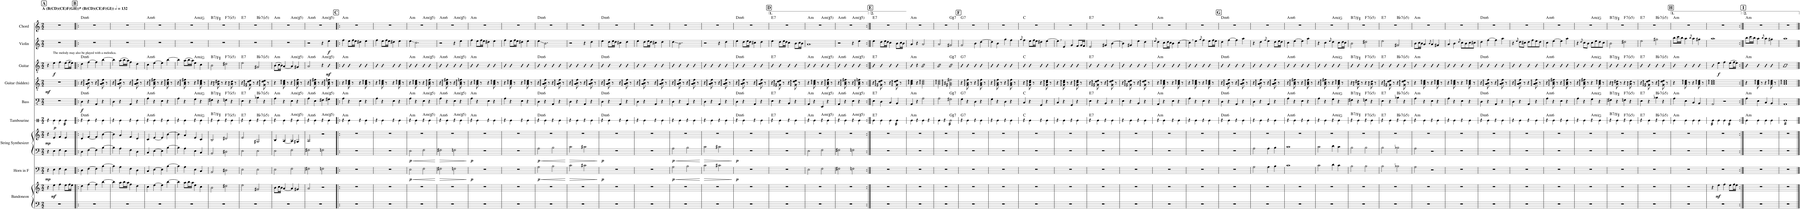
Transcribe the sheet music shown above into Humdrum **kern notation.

**kern	**kern	**dynam	**kern	**dynam	**kern	**kern	**dynam	**kern	**dynam	**harte	**kern	**dynam	**harte	**kern	**dynam	**kern	**dynam	**harte	**kern	**dynam	**kern	**harte
*part9	*part9	*part9	*part8	*part8	*part7	*part7	*part7	*part6	*part6	*part6	*part5	*part5	*part5	*part4	*part4	*part3	*part3	*part3	*part2	*part2	*part1	*part1
*staff11	*staff10	*staff10/11	*staff9	*staff9	*staff8	*staff7	*staff7/8	*staff6	*staff6	*	*staff5	*staff5	*	*staff4	*staff4	*staff3	*staff3	*	*staff2	*staff2	*staff1	*
*I"Bandoneon	*	*	*I"Horn in F	*	*I"String Synthesizer	*	*	*I"Tambourine	*	*	*I"Bass	*	*	*I"Guitar (hidden)	*	*I"Guitar	*	*	*I"Violin	*	*I"Chord	*
*I'Ban.	*	*	*	*	*I'Synth.	*	*	*I'Tamb.	*	*	*I'Bass	*	*	*I'Guit. (hid.)	*	*I'Guit.	*	*	*I'Vln.	*	*I'Ch.	*
*	*	*	*	*	*	*	*	*stria1	*	*	*	*	*	*	*	*	*	*	*	*	*	*
*clefF4	*clefG2	*	*clefF4	*	*clefF4	*clefG2	*	*clefX	*	*	*clefFv4	*	*	*clefGv2	*	*clefGv2	*	*	*clefG2	*	*clefG2	*
*	*	*	*ITrd4c7	*	*	*	*	*	*	*	*	*	*	*	*	*	*	*	*	*	*	*
*k[]	*k[]	*	*k[]	*	*k[]	*k[]	*	*k[]	*	*	*k[]	*	*	*k[]	*	*k[]	*	*	*k[]	*	*k[]	*
*M2/2	*M2/2	*	*M2/2	*	*M2/2	*M2/2	*	*M2/2	*	*	*M2/2	*	*	*M2/2	*	*M2/2	*	*	*M2/2	*	*M2/2	*
*MM264	*MM264	*	*MM264	*	*MM264	*MM264	*	*MM264	*	*	*MM264	*	*	*MM264	*	*MM264	*	*	*MM264	*	*MM264	*
!!LO:REH:place=s1:a:B:cj:fs=14:t=A
=1	=1	=1	=1	=1	=1	=1	=1	=1	=1	=1	=1	=1	=1	=1	=1	=1	=1	=1	=1	=1	=1	=1
!	!	!	!	!	!	!	!	!	!	!	!	!	!	!	!	!	!	!	!	!	!LO:TX:a:B:t=A (B(CD)(CE)F(GH))* (B(CD)(CE)F(GI))	!
!	!	!	!	!LO:DY:b	!	!	!LO:DY:b	!	!	!	!	!	!	!	!LO:DY:b	!	!	!	!	!	!	!
1r	4r	.	4r	mp	4r	4r	mp	4r	.	.	1r	.	.	1r	mf	4r	.	.	1r	.	1r	.
!	!	!	!	!	!	!	!	!	!	!	!	!	!	!	!	!LO:TX:a:t=The melody may also be played with a melodica.	!	!	!	!	!	!
!	!	!LO:DY:b	!	!	!	!	!	!	!LO:DY:b	!	!	!	!	!	!	!	!LO:DY:b	!	!	!	!	!
.	4ee\	mf	4E\	.	4E\	4e/	.	4Re\	p	.	.	.	.	.	.	4e\	f	.	.	.	.	.
.	4ff\	.	4F\	.	4F\	4f/	.	4Re\	.	.	.	.	.	.	.	4f\	.	.	.	.	.	.
*	*	*	*	*	*	*	*	*tremolo	*	*	*	*	*	*	*	*	*	*	*	*	*	*
.	8ee\L	.	4E\	.	4E\	4e/	.	16Re\LL	.	.	.	.	.	.	.	(8e\L	.	.	.	.	.	.
.	.	.	.	.	.	.	.	16Re\	.	.	.	.	.	.	.	.	.	.	.	.	.	.
.	16ff\L	.	.	.	.	.	.	16Re\	.	.	.	.	.	.	.	16f\L	.	.	.	.	.	.
.	16ee\JJ	.	.	.	.	.	.	16Re\JJ	.	.	.	.	.	.	.	16e\JJ)	.	.	.	.	.	.
*	*	*	*	*	*	*	*	*Xtremolo	*	*	*	*	*	*	*	*	*	*	*	*	*	*
!!LO:REH:place=s1:a:B:cj:fs=14:t=B
=2!|:	=2!|:	=2!|:	=2!|:	=2!|:	=2!|:	=2!|:	=2!|:	=2!|:	=2!|:	=2!|:	=2!|:	=2!|:	=2!|:	=2!|:	=2!|:	=2!|:	=2!|:	=2!|:	=2!|:	=2!|:	=2!|:	=2!|:
!	!	!	!	!	!	!	!	!	!	!LO:H:kt=m6	!	!LO:DY:b	!LO:H:kt=m6	!	!	!	!	!LO:H:kt=m6	!	!	!	!LO:H:kt=m6
1r	4dd\	.	4D\	.	4D\	4d/	.	4r	.	D:min6	4DD\	f	D:min6	4r	.	4d\	.	D:min6	1r	.	1r	D:min6
.	[4ff\	.	[4F\	.	[4F\	[4f/	.	4Re\	.	.	4r	.	.	8A\:: 8B\:: 8f\::	.	[4f\	.	.	.	.	.	.
.	.	.	.	.	.	.	.	.	.	.	.	.	.	8r	.	.	.	.	.	.	.	.
.	4ff\]	.	4F\]	.	4F\]	4f/]	.	4r	.	.	4AAA/	.	.	4r	.	4f\]	.	.	.	.	.	.
.	[4bb\	.	[4B\	.	[4B\	[4b\	.	4Re\	.	.	4r	.	.	8A\:: 8B\:: 8f\::	.	[4b\	.	.	.	.	.	.
.	.	.	.	.	.	.	.	.	.	.	.	.	.	8r	.	.	.	.	.	.	.	.
=3	=3	=3	=3	=3	=3	=3	=3	=3	=3	=3	=3	=3	=3	=3	=3	=3	=3	=3	=3	=3	=3	=3
1r	4bb\]	.	4B\]	.	4B\]	4b\]	.	4r	.	.	4DD\	.	.	4r	.	4b\]	.	.	1r	.	1r	.
.	8aa\L	.	4A\	.	4A\	4a/	.	4Re\	.	.	4r	.	.	8A\:: 8B\:: 8f\::	.	(8a\L	.	.	.	.	.	.
.	16bb\L	.	.	.	.	.	.	.	.	.	.	.	.	8r	.	16b\L	.	.	.	.	.	.
.	16aa\JJ	.	.	.	.	.	.	.	.	.	.	.	.	.	.	16a\JJ)	.	.	.	.	.	.
.	4ff\	.	4F\	.	4F\	4f/	.	4r	.	.	4AAA/	.	.	4r	.	4f\	.	.	.	.	.	.
.	4dd\	.	4D\	.	4D\	4d/	.	4Re\	.	.	4r	.	.	8A\:: 8B\:: 8f\::	.	4d\	.	.	.	.	.	.
.	.	.	.	.	.	.	.	.	.	.	.	.	.	8r	.	.	.	.	.	.	.	.
=4	=4	=4	=4	=4	=4	=4	=4	=4	=4	=4	=4	=4	=4	=4	=4	=4	=4	=4	=4	=4	=4	=4
!	!	!	!	!	!	!	!	!	!	!LO:H:kt=m6	!	!	!LO:H:kt=m6	!	!	!	!	!LO:H:kt=m6	!	!	!	!LO:H:kt=m6
1r	4cc\	.	4C/	.	4C/	4c/	.	4r	.	A:min6	4AA\	.	A:min6	4r	.	4c\	.	A:min6	1r	.	1r	A:min6
.	[4ee\	.	[4E\	.	[4E\	[4e/	.	4Re\	.	.	4r	.	.	8A\:: 8c\:: 8f#X\::	.	[4e\	.	.	.	.	.	.
.	.	.	.	.	.	.	.	.	.	.	.	.	.	8r	.	.	.	.	.	.	.	.
.	4ee\]	.	4E\]	.	4E\]	4e/]	.	4r	.	.	4EE\	.	.	4r	.	4e\]	.	.	.	.	.	.
.	[4bb\	.	[4B\	.	[4B\	[4b\	.	4Re\	.	.	4r	.	.	8A\:: 8c\:: 8f#\::	.	[4b\	.	.	.	.	.	.
.	.	.	.	.	.	.	.	.	.	.	.	.	.	8r	.	.	.	.	.	.	.	.
=5	=5	=5	=5	=5	=5	=5	=5	=5	=5	=5	=5	=5	=5	=5	=5	=5	=5	=5	=5	=5	=5	=5
*	*	*	*	*	*	*	*	*	*	*	*	*	*	*	*	*	*	*	*	*	*^	*
1r	4bb\]	.	4B\]	.	4B\]	4b\]	.	4r	.	.	4AA\	.	.	4r	.	4b\]	.	.	1r	.	1r	2ryy	.
.	8aa\L	.	4A\	.	4A\	4a/	.	4Re\	.	.	4r	.	.	8A\:: 8c\:: 8f#X\::	.	(8a\L	.	.	.	.	.	.	.
.	16bb\L	.	.	.	.	.	.	.	.	.	.	.	.	8r	.	16b\L	.	.	.	.	.	.	.
.	16aa\JJ	.	.	.	.	.	.	.	.	.	.	.	.	.	.	16a\JJ)	.	.	.	.	.	.	.
!	!	!	!	!	!	!	!	!	!	!LO:H:kt=m	!	!	!LO:H:kt=m	!	!	!	!	!LO:H:kt=m	!	!	!	!	!LO:H:kt=m
.	4ee\	.	4E\	.	4E\	4e/	.	4r	.	A:min/b7	4GG\	.	A:min/b7	4r	.	4e\	.	A:min/b7	.	.	.	2ryy	A:min/b7
.	4cc\	.	4C/	.	4C/	4c/	.	4Re\	.	.	4r	.	.	8A\:: 8c\:: 8e\::	.	4c\	.	.	.	.	.	.	.
.	.	.	.	.	.	.	.	.	.	.	.	.	.	8r	.	.	.	.	.	.	.	.	.
=6	=6	=6	=6	=6	=6	=6	=6	=6	=6	=6	=6	=6	=6	=6	=6	=6	=6	=6	=6	=6	=6	=6	=6
!	!	!	!	!	!	!	!	!	!	!LO:H:kt=7	!	!	!LO:H:kt=7	!	!	!	!	!LO:H:kt=7	!	!	!	!	!LO:H:kt=7
1r	2b\	.	2BB/	.	2BB/	2B/	.	4r	.	B:7/5	4FF#X\	.	B:7/5	4r	.	2B\	.	B:7/5	1r	.	1r	2ryy	B:7/5
.	.	.	.	.	.	.	.	4Re\	.	.	4r	.	.	8A\:: 8d#X\::	.	.	.	.	.	.	.	.	.
.	.	.	.	.	.	.	.	.	.	.	.	.	.	8r	.	.	.	.	.	.	.	.	.
!	!	!	!	!	!	!	!	!	!	!LO:H:kt=7	!	!	!LO:H:kt=7	!	!	!	!	!LO:H:kt=7	!	!	!	!	!LO:H:kt=7
.	2dd#X\	.	2D#X\	.	2D#X\	2d#X/	.	4r	.	F:(3,b5,b7)	4FFn\	.	F:(3,b5,b7)	4r	.	2d#X\	.	F:(3,b5,b7)	.	.	.	2ryy	F:(3,b5,b7)
.	.	.	.	.	.	.	.	4Re\	.	.	4r	.	.	8A\:: 8d#\::	.	.	.	.	.	.	.	.	.
.	.	.	.	.	.	.	.	.	.	.	.	.	.	8r	.	.	.	.	.	.	.	.	.
=7	=7	=7	=7	=7	=7	=7	=7	=7	=7	=7	=7	=7	=7	=7	=7	=7	=7	=7	=7	=7	=7	=7	=7
!	!	!	!	!	!	!	!	!	!	!LO:H:kt=7	!	!	!LO:H:kt=7	!	!	!	!	!LO:H:kt=7	!	!	!	!	!LO:H:kt=7
1r	2ee\	.	2E\	.	2E\	2e/	.	4r	.	E:7	4EE\	.	E:7	4r	.	2e\	.	E:7	1r	.	1r	2ryy	E:7
.	.	.	.	.	.	.	.	4Re\	.	.	4r	.	.	8G#X\:: 8d\:: 8e\::	.	.	.	.	.	.	.	.	.
.	.	.	.	.	.	.	.	.	.	.	.	.	.	8r	.	.	.	.	.	.	.	.	.
!	!	!	!	!	!	!	!	!	!	!LO:H:kt=7	!	!	!LO:H:kt=7	!	!	!	!	!LO:H:kt=7	!	!	!	!	!LO:H:kt=7
.	2g#X/	.	2E\	.	2E\	2G#X/	.	4r	.	Bb:(3,b5,b7)	4BB-X\	.	Bb:(3,b5,b7)	4r	.	2G#X/	.	Bb:(3,b5,b7)	.	.	.	2ryy	Bb:(3,b5,b7)
.	.	.	.	.	.	.	.	4Re\	.	.	4r	.	.	8G#\:: 8d\:: 8e\::	.	.	.	.	.	.	.	.	.
.	.	.	.	.	.	.	.	.	.	.	.	.	.	8r	.	.	.	.	.	.	.	.	.
=8	=8	=8	=8	=8	=8	=8	=8	=8	=8	=8	=8	=8	=8	=8	=8	=8	=8	=8	=8	=8	=8	=8	=8
!	!	!	!	!	!	!	!	!	!	!LO:H:kt=m	!	!	!LO:H:kt=m	!	!	!	!	!LO:H:kt=m	!	!	!	!	!LO:H:kt=m
1r	8b\L	.	2E\	.	2E\	4B/	.	4r	.	A:min	4AA\	.	A:min	4r	.	(8B\L	.	A:min	1r	.	1r	2ryy	A:min
.	16cc\L	.	.	.	.	.	.	.	.	.	.	.	.	.	.	16c\L	.	.	.	.	.	.	.
.	16b\JJ	.	.	.	.	.	.	.	.	.	.	.	.	.	.	16B\JJ)	.	.	.	.	.	.	.
.	[4a/	.	.	.	.	[4A/	.	4Re\	.	.	4r	.	.	8A\:: 8c\:: 8e\::	.	[4A/	.	.	.	.	.	.	.
.	.	.	.	.	.	.	.	.	.	.	.	.	.	8r	.	.	.	.	.	.	.	.	.
!	!	!	!	!	!	!	!	!	!	!LO:H:kt=m	!	!	!LO:H:kt=m	!	!	!	!	!LO:H:kt=m	!	!	!	!	!LO:H:kt=m
.	4a/]	.	2F\	.	2F\	4A/]	.	4r	.	A:(b3,#5)	4EE\	.	A:(b3,#5)	4r	.	4A/]	.	A:(b3,#5)	.	.	.	2ryy	A:(b3,#5)
.	4g#X/	.	.	.	.	4G#X/	.	4Re\	.	.	4r	.	.	8A\:: 8c\:: 8f\::	.	4G#X/	.	.	.	.	.	.	.
.	.	.	.	.	.	.	.	.	.	.	.	.	.	8r	.	.	.	.	.	.	.	.	.
=9	=9	=9	=9	=9	=9	=9	=9	=9	=9	=9	=9	=9	=9	=9	=9	=9	=9	=9	=9	=9	=9	=9	=9
!	!	!	!	!	!	!	!	!	!	!LO:H:kt=m6	!	!	!LO:H:kt=m6	!	!	!	!	!LO:H:kt=m6	!	!	!	!	!LO:H:kt=m6
1r	2a/	.	2F#X\	.	2F#X\	2A/	.	4r	.	A:min6	4AA\	.	A:min6	4r	.	2A/	.	A:min6	2r	.	1r	2ryy	A:min6
.	.	.	.	.	.	.	.	4Re\	.	.	4EE\	.	.	8A\:: 8c\:: 8f#X\::	.	.	.	.	.	.	.	.	.
.	.	.	.	.	.	.	.	.	.	.	.	.	.	8r	.	.	.	.	.	.	.	.	.
!	!	!	!	!	!	!	!	!	!	!LO:H:kt=m	!	!	!LO:H:kt=m	!	!	!	!	!LO:H:kt=m	!	!	!	!	!LO:H:kt=m
.	2r	.	2Fn\	.	2Fn\	2r	.	4r	.	A:(b3,#5)	4FF#X\	.	A:(b3,#5)	4r	.	4r	.	A:(b3,#5)	4r	.	.	2ryy	A:(b3,#5)
!	!	!	!	!	!	!	!	!	!	!	!	!	!	!	!	!	!LO:DY:b	!	!	!LO:DY:b	!	!	!
.	.	.	.	.	.	.	.	4Re\	.	.	4GG#X\	.	.	8A\:: 8c\:: 8fn\::	.	4B	mf	.	4ee\	f	.	.	.
.	.	.	.	.	.	.	.	.	.	.	.	.	.	8r	.	.	.	.	.	.	.	.	.
!!LO:REH:place=s1:a:B:cj:fs=14:t=C
=10!|:	=10!|:	=10!|:	=10!|:	=10!|:	=10!|:	=10!|:	=10!|:	=10!|:	=10!|:	=10!|:	=10!|:	=10!|:	=10!|:	=10!|:	=10!|:	=10!|:	=10!|:	=10!|:	=10!|:	=10!|:	=10!|:	=10!|:	=10!|:
!	!	!	!	!	!	!	!	!	!	!LO:H:kt=m	!	!	!LO:H:kt=m	!	!	!	!	!LO:H:kt=m	!	!	!	!	!LO:H:kt=m
*	*	*	*	*	*	*	*	*	*	*	*	*	*	*	*	*	*	*	*	*	*v	*v	*
1r	1r	.	1r	.	1r	1r	.	4r	.	A:min	4AA\	.	A:min	4r	.	4B	.	A:min	4ff\	.	1r	A:min
.	.	.	.	.	.	.	.	4Re\	.	.	4r	.	.	8A\:: 8c\:: 8e\::	.	4B	.	.	8ee\L	.	.	.
.	.	.	.	.	.	.	.	.	.	.	.	.	.	8r	.	.	.	.	16ff\L	.	.	.
.	.	.	.	.	.	.	.	.	.	.	.	.	.	.	.	.	.	.	16ee\JJ	.	.	.
.	.	.	.	.	.	.	.	4r	.	.	4EE\	.	.	4r	.	4B	.	.	4dd#X\	.	.	.
.	.	.	.	.	.	.	.	4Re\	.	.	4r	.	.	8A\:: 8c\:: 8e\::	.	4B	.	.	4ee\	.	.	.
.	.	.	.	.	.	.	.	.	.	.	.	.	.	8r	.	.	.	.	.	.	.	.
=11	=11	=11	=11	=11	=11	=11	=11	=11	=11	=11	=11	=11	=11	=11	=11	=11	=11	=11	=11	=11	=11	=11
1r	1r	.	1r	.	1r	1r	.	4r	.	.	4AA\	.	.	4r	.	4B	.	.	4ff\	.	1r	.
.	.	.	.	.	.	.	.	4Re\	.	.	4r	.	.	8A\:: 8c\:: 8e\::	.	4B	.	.	8ee\L	.	.	.
.	.	.	.	.	.	.	.	.	.	.	.	.	.	8r	.	.	.	.	16ff\L	.	.	.
.	.	.	.	.	.	.	.	.	.	.	.	.	.	.	.	.	.	.	16ee\JJ	.	.	.
.	.	.	.	.	.	.	.	4r	.	.	4EE\	.	.	4r	.	4B	.	.	4dd#X\	.	.	.
.	.	.	.	.	.	.	.	4Re\	.	.	4r	.	.	8A\:: 8c\:: 8e\::	.	4B	.	.	4ee\	.	.	.
.	.	.	.	.	.	.	.	.	.	.	.	.	.	8r	.	.	.	.	.	.	.	.
=12	=12	=12	=12	=12	=12	=12	=12	=12	=12	=12	=12	=12	=12	=12	=12	=12	=12	=12	=12	=12	=12	=12
!	!	!	!	!LO:HP:b	!	!	!	!	!	!	!	!	!	!	!	!	!	!	!	!	!	!
!	!	!	!	!LO:DY:n=1:b	!	!	!LO:DY:b=2	!	!	!LO:H:kt=m	!	!	!LO:H:kt=m	!	!	!	!	!LO:H:kt=m	!	!	!	!LO:H:kt=m
*	*	*	*	*	*	*	*	*	*	*	*	*	*	*	*	*	*	*	*	*	*^	*
1r	1r	.	2E\	< p	2E\	1r	p	4r	.	A:min	4AA\	.	A:min	4r	.	4B	.	A:min	4ee\	.	1r	2ryy	A:min
.	.	.	.	.	.	.	.	4Re\	.	.	4r	.	.	8A\:: 8c\:: 8e\::	.	4B	.	.	2.cc\	.	.	.	.
.	.	.	.	.	.	.	.	.	.	.	.	.	.	8r	.	.	.	.	.	.	.	.	.
!	!	!	!	!	!	!	!	!	!	!LO:H:kt=m	!	!	!LO:H:kt=m	!	!	!	!	!LO:H:kt=m	!	!	!	!	!LO:H:kt=m
.	.	.	2F\	.	2F\	.	.	4r	.	A:(b3,#5)	4EE\	.	A:(b3,#5)	4r	.	4B	.	A:(b3,#5)	.	.	.	2ryy	A:(b3,#5)
.	.	.	.	.	.	.	.	4Re\	.	.	4r	.	.	8A\:: 8c\:: 8f\::	.	4B	.	.	.	.	.	.	.
.	.	.	.	.	.	.	.	.	.	.	.	.	.	8r	.	.	.	.	.	.	.	.	.
.	.	.	.	[	.	.	.	.	.	.	.	.	.	.	.	.	.	.	.	.	.	.	.
=13	=13	=13	=13	=13	=13	=13	=13	=13	=13	=13	=13	=13	=13	=13	=13	=13	=13	=13	=13	=13	=13	=13	=13
!	!	!	!	!LO:HP:b	!	!	!	!	!	!LO:H:kt=m6	!	!	!LO:H:kt=m6	!	!	!	!	!LO:H:kt=m6	!	!	!	!	!LO:H:kt=m6
1r	1r	.	2F#X\	>	2F#X\	1r	.	4r	.	A:min6	4AA\	.	A:min6	4r	.	4B	.	A:min6	2r	.	1r	2ryy	A:min6
.	.	.	.	.	.	.	.	4Re\	.	.	4r	.	.	8A\:: 8c\:: 8f#X\::	.	4B	.	.	.	.	.	.	.
.	.	.	.	.	.	.	.	.	.	.	.	.	.	8r	.	.	.	.	.	.	.	.	.
!	!	!	!	!	!	!	!	!	!	!LO:H:kt=m	!	!	!LO:H:kt=m	!	!	!	!	!LO:H:kt=m	!	!	!	!	!LO:H:kt=m
.	.	.	2Fn\	.	2Fn\	.	.	4r	.	A:(b3,#5)	4EE\	.	A:(b3,#5)	4r	.	4B	.	A:(b3,#5)	4r	.	.	2ryy	A:(b3,#5)
.	.	.	.	.	.	.	.	4Re\	.	.	4r	.	.	8A\:: 8c\:: 8fn\::	.	4B	.	.	4ee\	.	.	.	.
.	.	.	.	.	.	.	.	.	.	.	.	.	.	8r	.	.	.	.	.	.	.	.	.
.	.	.	.	]	.	.	.	.	.	.	.	.	.	.	.	.	.	.	.	.	.	.	.
=14	=14	=14	=14	=14	=14	=14	=14	=14	=14	=14	=14	=14	=14	=14	=14	=14	=14	=14	=14	=14	=14	=14	=14
!	!	!	!	!LO:DY:b	!	!	!LO:DY:b=2	!	!	!LO:H:kt=m	!	!	!LO:H:kt=m	!	!	!	!	!LO:H:kt=m	!	!	!	!	!LO:H:kt=m
*	*	*	*	*	*	*	*	*	*	*	*	*	*	*	*	*	*	*	*	*	*v	*v	*
1r	1r	.	1r	p	1r	1r	p	4r	.	A:min	4AA\	.	A:min	4r	.	4B	.	A:min	4ff\	.	1r	A:min
.	.	.	.	.	.	.	.	4Re\	.	.	4r	.	.	8A\:: 8c\:: 8e\::	.	4B	.	.	8ee\L	.	.	.
.	.	.	.	.	.	.	.	.	.	.	.	.	.	8r	.	.	.	.	16ff\L	.	.	.
.	.	.	.	.	.	.	.	.	.	.	.	.	.	.	.	.	.	.	16ee\JJ	.	.	.
.	.	.	.	.	.	.	.	4r	.	.	4EE\	.	.	4r	.	4B	.	.	4dd#X\	.	.	.
.	.	.	.	.	.	.	.	4Re\	.	.	4r	.	.	8A\:: 8c\:: 8e\::	.	4B	.	.	4ee\	.	.	.
.	.	.	.	.	.	.	.	.	.	.	.	.	.	8r	.	.	.	.	.	.	.	.
=15	=15	=15	=15	=15	=15	=15	=15	=15	=15	=15	=15	=15	=15	=15	=15	=15	=15	=15	=15	=15	=15	=15
1r	1r	.	1r	.	1r	1r	.	4r	.	.	4AA\	.	.	4r	.	4B	.	.	4ff\	.	1r	.
.	.	.	.	.	.	.	.	4Re\	.	.	4r	.	.	8A\:: 8c\:: 8e\::	.	4B	.	.	8ee\L	.	.	.
.	.	.	.	.	.	.	.	.	.	.	.	.	.	8r	.	.	.	.	16ff\L	.	.	.
.	.	.	.	.	.	.	.	.	.	.	.	.	.	.	.	.	.	.	16ee\JJ	.	.	.
.	.	.	.	.	.	.	.	4r	.	.	4EE\	.	.	4r	.	4B	.	.	4dd#X\	.	.	.
.	.	.	.	.	.	.	.	4Re\	.	.	4r	.	.	8A\:: 8c\:: 8e\::	.	4B	.	.	4ee\	.	.	.
.	.	.	.	.	.	.	.	.	.	.	.	.	.	8r	.	.	.	.	.	.	.	.
=16	=16	=16	=16	=16	=16	=16	=16	=16	=16	=16	=16	=16	=16	=16	=16	=16	=16	=16	=16	=16	=16	=16
!	!	!	!	!LO:HP:b	!	!	!	!	!	!	!	!	!	!	!	!	!	!	!	!	!	!
!	!	!	!	!LO:DY:n=1:b	!	!	!LO:DY:b=2	!	!	!LO:H:kt=m6	!	!	!LO:H:kt=m6	!	!	!	!	!LO:H:kt=m6	!	!	!	!LO:H:kt=m6
1r	1r	.	2A\	< p	2A\	1r	p	4r	.	D:min6	4DD\	.	D:min6	4r	.	4B	.	D:min6	4ee\	.	1r	D:min6
.	.	.	.	.	.	.	.	4Re\	.	.	4r	.	.	8A\:: 8B\:: 8f\::	.	4B	.	.	2.b\	.	.	.
.	.	.	.	.	.	.	.	.	.	.	.	.	.	8r	.	.	.	.	.	.	.	.
.	.	.	2B\	.	2B\	.	.	4r	.	.	4AAA/	.	.	4r	.	4B	.	.	.	.	.	.
.	.	.	.	.	.	.	.	4Re\	.	.	4r	.	.	8A\:: 8B\:: 8f\::	.	4B	.	.	.	.	.	.
.	.	.	.	.	.	.	.	.	.	.	.	.	.	8r	.	.	.	.	.	.	.	.
.	.	.	.	[	.	.	.	.	.	.	.	.	.	.	.	.	.	.	.	.	.	.
=17	=17	=17	=17	=17	=17	=17	=17	=17	=17	=17	=17	=17	=17	=17	=17	=17	=17	=17	=17	=17	=17	=17
!	!	!	!	!LO:HP:b	!	!	!	!	!	!	!	!	!	!	!	!	!	!	!	!	!	!
1r	1r	.	2c\	>	2c\	1r	.	4r	.	.	4DD\	.	.	4r	.	4B	.	.	2r	.	1r	.
.	.	.	.	.	.	.	.	4Re\	.	.	4r	.	.	8A\:: 8B\:: 8f\::	.	4B	.	.	.	.	.	.
.	.	.	.	.	.	.	.	.	.	.	.	.	.	8r	.	.	.	.	.	.	.	.
.	.	.	2c#X\	.	2c#X\	.	.	4r	.	.	4AAA/	.	.	4r	.	4B	.	.	4r	.	.	.
.	.	.	.	.	.	.	.	4Re\	.	.	4r	.	.	8A\:: 8B\:: 8f\::	.	4B	.	.	4dd\	.	.	.
.	.	.	.	.	.	.	.	.	.	.	.	.	.	8r	.	.	.	.	.	.	.	.
.	.	.	.	]	.	.	.	.	.	.	.	.	.	.	.	.	.	.	.	.	.	.
=18	=18	=18	=18	=18	=18	=18	=18	=18	=18	=18	=18	=18	=18	=18	=18	=18	=18	=18	=18	=18	=18	=18
!	!	!	!	!LO:DY:b	!	!	!LO:DY:b=2	!	!	!LO:H:kt=m6	!	!	!LO:H:kt=m6	!	!	!	!	!LO:H:kt=m6	!	!	!	!LO:H:kt=m6
1r	1r	.	1r	p	1r	1r	p	4r	.	D:min6	4DD\	.	D:min6	4r	.	4B	.	D:min6	4ee\	.	1r	D:min6
.	.	.	.	.	.	.	.	4Re\	.	.	4r	.	.	8A\:: 8B\:: 8f\::	.	4B	.	.	8dd\L	.	.	.
.	.	.	.	.	.	.	.	.	.	.	.	.	.	8r	.	.	.	.	16ee\L	.	.	.
.	.	.	.	.	.	.	.	.	.	.	.	.	.	.	.	.	.	.	16dd\JJ	.	.	.
.	.	.	.	.	.	.	.	4r	.	.	4AAA/	.	.	4r	.	4B	.	.	4cc#X\	.	.	.
.	.	.	.	.	.	.	.	4Re\	.	.	4r	.	.	8A\:: 8B\:: 8f\::	.	4B	.	.	4dd\	.	.	.
.	.	.	.	.	.	.	.	.	.	.	.	.	.	8r	.	.	.	.	.	.	.	.
=19	=19	=19	=19	=19	=19	=19	=19	=19	=19	=19	=19	=19	=19	=19	=19	=19	=19	=19	=19	=19	=19	=19
1r	1r	.	1r	.	1r	1r	.	4r	.	.	4DD\	.	.	4r	.	4B	.	.	4ee\	.	1r	.
.	.	.	.	.	.	.	.	4Re\	.	.	4r	.	.	8A\:: 8B\:: 8f\::	.	4B	.	.	8dd\L	.	.	.
.	.	.	.	.	.	.	.	.	.	.	.	.	.	8r	.	.	.	.	16ee\L	.	.	.
.	.	.	.	.	.	.	.	.	.	.	.	.	.	.	.	.	.	.	16dd\JJ	.	.	.
.	.	.	.	.	.	.	.	4r	.	.	4AAA/	.	.	4r	.	4B	.	.	4cc#X\	.	.	.
.	.	.	.	.	.	.	.	4Re\	.	.	4r	.	.	8A\:: 8B\:: 8f\::	.	4B	.	.	4dd\	.	.	.
.	.	.	.	.	.	.	.	.	.	.	.	.	.	8r	.	.	.	.	.	.	.	.
=20	=20	=20	=20	=20	=20	=20	=20	=20	=20	=20	=20	=20	=20	=20	=20	=20	=20	=20	=20	=20	=20	=20
!	!	!	!	!LO:HP:b	!	!	!	!	!	!	!	!	!	!	!	!	!	!	!	!	!	!
!	!	!	!	!LO:DY:n=1:b	!	!	!LO:DY:b=2	!	!	!	!	!	!	!	!	!	!	!	!	!	!	!
1r	1r	.	2A\	< p	2A\	1r	p	4r	.	.	4DD\	.	.	4r	.	4B	.	.	4dd\	.	1r	.
.	.	.	.	.	.	.	.	4Re\	.	.	4r	.	.	8A\:: 8B\:: 8f\::	.	4B	.	.	2.b\	.	.	.
.	.	.	.	.	.	.	.	.	.	.	.	.	.	8r	.	.	.	.	.	.	.	.
.	.	.	2B\	.	2B\	.	.	4r	.	.	4AAA/	.	.	4r	.	4B	.	.	.	.	.	.
.	.	.	.	.	.	.	.	4Re\	.	.	4r	.	.	8A\:: 8B\:: 8f\::	.	4B	.	.	.	.	.	.
.	.	.	.	.	.	.	.	.	.	.	.	.	.	8r	.	.	.	.	.	.	.	.
.	.	.	.	[	.	.	.	.	.	.	.	.	.	.	.	.	.	.	.	.	.	.
=21	=21	=21	=21	=21	=21	=21	=21	=21	=21	=21	=21	=21	=21	=21	=21	=21	=21	=21	=21	=21	=21	=21
!	!	!	!	!LO:HP:b	!	!	!	!	!	!	!	!	!	!	!	!	!	!	!	!	!	!
1r	1r	.	2c\	>	2c\	1r	.	4r	.	.	4DD\	.	.	4r	.	4B	.	.	2r	.	1r	.
.	.	.	.	.	.	.	.	4Re\	.	.	4r	.	.	8A\:: 8B\:: 8f\::	.	4B	.	.	.	.	.	.
.	.	.	.	.	.	.	.	.	.	.	.	.	.	8r	.	.	.	.	.	.	.	.
.	.	.	2c#X\	.	2c#X\	.	.	4r	.	.	4AAA/	.	.	4r	.	4B	.	.	4r	.	.	.
.	.	.	.	.	.	.	.	4Re\	.	.	4r	.	.	8A\:: 8B\:: 8f\::	.	4B	.	.	4dd\	.	.	.
.	.	.	.	.	.	.	.	.	.	.	.	.	.	8r	.	.	.	.	.	.	.	.
.	.	.	.	]	.	.	.	.	.	.	.	.	.	.	.	.	.	.	.	.	.	.
=22	=22	=22	=22	=22	=22	=22	=22	=22	=22	=22	=22	=22	=22	=22	=22	=22	=22	=22	=22	=22	=22	=22
!	!	!	!	!LO:DY:b	!	!	!LO:DY:b=2	!	!	!LO:H:kt=m6	!	!	!LO:H:kt=m6	!	!	!	!	!LO:H:kt=m6	!	!	!	!LO:H:kt=m6
1r	1r	.	1r	p	1r	1r	p	4r	.	D:min6	4DD\	.	D:min6	4r	.	4B	.	D:min6	4ee\	.	1r	D:min6
.	.	.	.	.	.	.	.	4Re\	.	.	4r	.	.	8A\:: 8B\:: 8f\::	.	4B	.	.	8dd\L	.	.	.
.	.	.	.	.	.	.	.	.	.	.	.	.	.	8r	.	.	.	.	16ee\L	.	.	.
.	.	.	.	.	.	.	.	.	.	.	.	.	.	.	.	.	.	.	16dd\JJ	.	.	.
.	.	.	.	.	.	.	.	4r	.	.	4AAA/	.	.	4r	.	4B	.	.	4cc#X\	.	.	.
.	.	.	.	.	.	.	.	4Re\	.	.	4r	.	.	8A\:: 8B\:: 8f\::	.	4B	.	.	4dd\	.	.	.
.	.	.	.	.	.	.	.	.	.	.	.	.	.	8r	.	.	.	.	.	.	.	.
!!LO:REH:place=s1:a:B:cj:fs=14:t=D
=23	=23	=23	=23	=23	=23	=23	=23	=23	=23	=23	=23	=23	=23	=23	=23	=23	=23	=23	=23	=23	=23	=23
!	!	!	!	!	!	!	!	!	!	!LO:H:kt=7	!	!	!LO:H:kt=7	!	!	!	!	!LO:H:kt=7	!	!	!	!LO:H:kt=7
1r	1r	.	1r	.	1r	1r	.	4r	.	E:7	4EE\	.	E:7	4r	.	4B	.	E:7	4ee\	.	1r	E:7
.	.	.	.	.	.	.	.	4Re\	.	.	4r	.	.	8G#X\:: 8d\:: 8e\::	.	4B	.	.	8dd\L	.	.	.
.	.	.	.	.	.	.	.	.	.	.	.	.	.	8r	.	.	.	.	16ee\L	.	.	.
.	.	.	.	.	.	.	.	.	.	.	.	.	.	.	.	.	.	.	16dd\JJ	.	.	.
.	.	.	.	.	.	.	.	4r	.	.	4BBB/	.	.	4r	.	4B	.	.	4cc\	.	.	.
.	.	.	.	.	.	.	.	4Re\	.	.	4r	.	.	8G#\:: 8d\:: 8e\::	.	4B	.	.	8b\L	.	.	.
.	.	.	.	.	.	.	.	.	.	.	.	.	.	8r	.	.	.	.	16cc\L	.	.	.
.	.	.	.	.	.	.	.	.	.	.	.	.	.	.	.	.	.	.	16b\JJ	.	.	.
=24	=24	=24	=24	=24	=24	=24	=24	=24	=24	=24	=24	=24	=24	=24	=24	=24	=24	=24	=24	=24	=24	=24
!	!	!	!	!	!	!	!	!	!	!LO:H:kt=m	!	!	!LO:H:kt=m	!	!	!	!	!LO:H:kt=m	!	!	!	!LO:H:kt=m
*	*	*	*	*	*	*	*	*	*	*	*	*	*	*	*	*	*	*	*	*	*^	*
1r	1r	.	2E\	.	2E\	1r	.	4r	.	A:min	4AAA/	.	A:min	4r	.	4B	.	A:min	1a	.	1r	2ryy	A:min
.	.	.	.	.	.	.	.	4Re\	.	.	4r	.	.	8A\:: 8c\:: 8e\::	.	4B	.	.	.	.	.	.	.
.	.	.	.	.	.	.	.	.	.	.	.	.	.	8r	.	.	.	.	.	.	.	.	.
!	!	!	!	!	!	!	!	!	!	!LO:H:kt=m	!	!	!LO:H:kt=m	!	!	!	!	!LO:H:kt=m	!	!	!	!	!LO:H:kt=m
.	.	.	2F\	.	2F\	.	.	4r	.	A:(b3,#5)	4EEE/	.	A:(b3,#5)	4r	.	4B	.	A:(b3,#5)	.	.	.	2ryy	A:(b3,#5)
.	.	.	.	.	.	.	.	4Re\	.	.	4r	.	.	8A\:: 8c\:: 8f\::	.	4B	.	.	.	.	.	.	.
.	.	.	.	.	.	.	.	.	.	.	.	.	.	8r	.	.	.	.	.	.	.	.	.
=25	=25	=25	=25	=25	=25	=25	=25	=25	=25	=25	=25	=25	=25	=25	=25	=25	=25	=25	=25	=25	=25	=25	=25
!	!	!	!	!	!	!	!	!	!	!LO:H:kt=m6	!	!	!LO:H:kt=m6	!	!	!	!	!LO:H:kt=m6	!	!	!	!	!LO:H:kt=m6
1r	1r	.	2F#X\	.	2F#X\	1r	.	4r	.	A:min6	4AAA/	.	A:min6	4r	.	4B	.	A:min6	2r	.	1r	2ryy	A:min6
.	.	.	.	.	.	.	.	4Re\	.	.	4r	.	.	8A\:: 8c\:: 8f#X\::	.	4B	.	.	.	.	.	.	.
.	.	.	.	.	.	.	.	.	.	.	.	.	.	8r	.	.	.	.	.	.	.	.	.
!	!	!	!	!	!	!	!	!	!	!LO:H:kt=m	!	!	!LO:H:kt=m	!	!	!	!	!LO:H:kt=m	!	!	!	!	!LO:H:kt=m
.	.	.	2Fn\	.	2Fn\	.	.	4r	.	A:(b3,#5)	4EE\	.	A:(b3,#5)	4r	.	4B	.	A:(b3,#5)	4r	.	.	2ryy	A:(b3,#5)
.	.	.	.	.	.	.	.	4Re\	.	.	4r	.	.	8A\:: 8c\:: 8fn\::	.	4B	.	.	4ee\	.	.	.	.
.	.	.	.	.	.	.	.	.	.	.	.	.	.	8r	.	.	.	.	.	.	.	.	.
!!LO:REH:place=s1:a:B:cj:fs=14:t=E
=26:|!	=26:|!	=26:|!	=26:|!	=26:|!	=26:|!	=26:|!	=26:|!	=26:|!	=26:|!	=26:|!	=26:|!	=26:|!	=26:|!	=26:|!	=26:|!	=26:|!	=26:|!	=26:|!	=26:|!	=26:|!	=26:|!	=26:|!	=26:|!
!	!	!	!	!	!	!	!	!	!	!LO:H:kt=7	!	!	!LO:H:kt=7	!	!	!	!	!LO:H:kt=7	!	!	!	!	!LO:H:kt=7
*	*	*	*	*	*	*	*	*	*	*	*	*	*	*	*	*	*	*	*	*	*v	*v	*
1r	1r	.	1r	.	1r	1r	.	4Re\	.	E:7	4EE\	.	E:7	4r	.	4B	.	E:7	4ee\	.	1r	E:7
.	.	.	.	.	.	.	.	4Re\	.	.	4DD\	.	.	8G#X\:: 8d\:: 8e\::	.	4B	.	.	8dd\L	.	.	.
.	.	.	.	.	.	.	.	.	.	.	.	.	.	8r	.	.	.	.	16ee\L	.	.	.
.	.	.	.	.	.	.	.	.	.	.	.	.	.	.	.	.	.	.	16dd\JJ	.	.	.
.	.	.	.	.	.	.	.	4Re\	.	.	4CC/	.	.	4r	.	4B	.	.	4cc\	.	.	.
*	*	*	*	*	*	*	*	*tremolo	*	*	*	*	*	*	*	*	*	*	*	*	*	*
.	.	.	.	.	.	.	.	16Re\LL	.	.	4BBB/	.	.	8G#\:: 8d\:: 8e\::	.	4B	.	.	8b\L	.	.	.
.	.	.	.	.	.	.	.	16Re\	.	.	.	.	.	.	.	.	.	.	.	.	.	.
.	.	.	.	.	.	.	.	16Re\	.	.	.	.	.	8r	.	.	.	.	16cc\L	.	.	.
.	.	.	.	.	.	.	.	16Re\JJ	.	.	.	.	.	.	.	.	.	.	16b\JJ	.	.	.
*	*	*	*	*	*	*	*	*Xtremolo	*	*	*	*	*	*	*	*	*	*	*	*	*	*
=27	=27	=27	=27	=27	=27	=27	=27	=27	=27	=27	=27	=27	=27	=27	=27	=27	=27	=27	=27	=27	=27	=27
!	!	!	!	!	!	!	!	!	!	!LO:H:kt=m	!	!	!LO:H:kt=m	!	!	!	!	!LO:H:kt=m	!	!	!	!LO:H:kt=m
1r	1r	.	1r	.	1r	1r	.	4Re\	.	A:min	4AAA/	.	A:min	4A\:: 4c\:: 4e\::	.	4B	.	A:min	4a/	.	1r	A:min
.	.	.	.	.	.	.	.	4r	.	.	4r	.	.	4r	.	4r	.	.	4r	.	.	.
.	.	.	.	.	.	.	.	4Re\	.	.	2AA\	.	.	2A\:: 2c\:: 2e\::	.	2B	.	.	2a/	.	.	.
.	.	.	.	.	.	.	.	4r	.	.	.	.	.	.	.	.	.	.	.	.	.	.
=28	=28	=28	=28	=28	=28	=28	=28	=28	=28	=28	=28	=28	=28	=28	=28	=28	=28	=28	=28	=28	=28	=28
*	*	*	*	*	*	*	*	*	*	*	*	*	*	*	*	*	*	*	*	*	*^	*
1r	1r	.	1r	.	1r	1r	.	4Re\	.	.	2AA\	.	.	2A\:: 2c\:: 2e\::	.	2B	.	.	2a/	.	1r	2ryy	.
.	.	.	.	.	.	.	.	4r	.	.	.	.	.	.	.	.	.	.	.	.	.	.	.
!	!	!	!	!	!	!	!	!	!	!LO:H:kt=7	!	!	!LO:H:kt=7	!	!	!	!	!LO:H:kt=7	!	!	!	!	!LO:H:kt=7
*	*	*	*	*	*	*	*	*tremolo	*	*	*	*	*	*	*	*	*	*	*	*	*	*	*
.	.	.	.	.	.	.	.	16Re\LL	.	G#:7	2GG#X\	.	G#:7	2G#X\:: 2B#X\:: 2f#X\::	.	2B	.	G#:7	2g#X/	.	.	2ryy	G#:7
.	.	.	.	.	.	.	.	16Re\	.	.	.	.	.	.	.	.	.	.	.	.	.	.	.
.	.	.	.	.	.	.	.	16Re\	.	.	.	.	.	.	.	.	.	.	.	.	.	.	.
.	.	.	.	.	.	.	.	16Re\	.	.	.	.	.	.	.	.	.	.	.	.	.	.	.
.	.	.	.	.	.	.	.	16Re\	.	.	.	.	.	.	.	.	.	.	.	.	.	.	.
.	.	.	.	.	.	.	.	16Re\	.	.	.	.	.	.	.	.	.	.	.	.	.	.	.
.	.	.	.	.	.	.	.	16Re\	.	.	.	.	.	.	.	.	.	.	.	.	.	.	.
.	.	.	.	.	.	.	.	16Re\JJ	.	.	.	.	.	.	.	.	.	.	.	.	.	.	.
*	*	*	*	*	*	*	*	*Xtremolo	*	*	*	*	*	*	*	*	*	*	*	*	*	*	*
!!LO:REH:place=s1:a:B:cj:fs=14:t=F
=29	=29	=29	=29	=29	=29	=29	=29	=29	=29	=29	=29	=29	=29	=29	=29	=29	=29	=29	=29	=29	=29	=29	=29
!	!	!	!	!	!	!	!	!	!	!LO:H:kt=7	!	!	!LO:H:kt=7	!	!	!	!	!LO:H:kt=7	!	!	!	!	!LO:H:kt=7
*	*	*	*	*	*	*	*	*	*	*	*	*	*	*	*	*	*	*	*	*	*v	*v	*
1r	1r	.	1r	.	1r	1r	.	4r	.	G:7	4GG\	.	G:7	4r	.	4B	.	G:7	2g/	.	1r	G:7
.	.	.	.	.	.	.	.	4Re\	.	.	4r	.	.	8G\:: 8B\:: 8f\::	.	4B	.	.	.	.	.	.
.	.	.	.	.	.	.	.	.	.	.	.	.	.	8r	.	.	.	.	.	.	.	.
.	.	.	.	.	.	.	.	4r	.	.	4DD\	.	.	4r	.	4B	.	.	4b\	.	.	.
.	.	.	.	.	.	.	.	4Re\	.	.	4r	.	.	8G\:: 8B\:: 8f\::	.	4B	.	.	[4dd\	.	.	.
.	.	.	.	.	.	.	.	.	.	.	.	.	.	8r	.	.	.	.	.	.	.	.
=30	=30	=30	=30	=30	=30	=30	=30	=30	=30	=30	=30	=30	=30	=30	=30	=30	=30	=30	=30	=30	=30	=30
1r	1r	.	1r	.	1r	1r	.	4r	.	.	4GG\	.	.	4r	.	4B	.	.	4dd\]	.	1r	.
.	.	.	.	.	.	.	.	4Re\	.	.	4r	.	.	8G\:: 8B\:: 8f\::	.	4B	.	.	4b\	.	.	.
.	.	.	.	.	.	.	.	.	.	.	.	.	.	8r	.	.	.	.	.	.	.	.
.	.	.	.	.	.	.	.	4r	.	.	4DD\	.	.	4r	.	4B	.	.	4gg\	.	.	.
.	.	.	.	.	.	.	.	4Re\	.	.	4r	.	.	8G\:: 8B\:: 8f\::	.	4B	.	.	4ff\	.	.	.
.	.	.	.	.	.	.	.	.	.	.	.	.	.	8r	.	.	.	.	.	.	.	.
=31	=31	=31	=31	=31	=31	=31	=31	=31	=31	=31	=31	=31	=31	=31	=31	=31	=31	=31	=31	=31	=31	=31
.	.	.	.	.	.	.	.	.	.	.	.	.	.	.	.	.	.	.	8qgg/	.	.	.
1r	1r	.	1r	.	1r	1r	.	4r	.	C:maj	4CC/	.	C:maj	4r	.	4B	.	C:maj	4ff\	.	1r	C:maj
.	.	.	.	.	.	.	.	4Re\	.	.	4r	.	.	8G\:: 8c\:: 8e\::	.	4B	.	.	8ee\L	.	.	.
.	.	.	.	.	.	.	.	.	.	.	.	.	.	8r	.	.	.	.	16ff\L	.	.	.
.	.	.	.	.	.	.	.	.	.	.	.	.	.	.	.	.	.	.	16ee\JJ	.	.	.
.	.	.	.	.	.	.	.	4r	.	.	4GGG/	.	.	4r	.	4B	.	.	4dd#X\	.	.	.
.	.	.	.	.	.	.	.	4Re\	.	.	4r	.	.	8G\:: 8c\:: 8e\::	.	4B	.	.	[4ee\	.	.	.
.	.	.	.	.	.	.	.	.	.	.	.	.	.	8r	.	.	.	.	.	.	.	.
=32	=32	=32	=32	=32	=32	=32	=32	=32	=32	=32	=32	=32	=32	=32	=32	=32	=32	=32	=32	=32	=32	=32
1r	1r	.	1r	.	1r	1r	.	4r	.	.	4CC/	.	.	4r	.	4B	.	.	4ee,\]	.	1r	.
.	.	.	.	.	.	.	.	4Re\	.	.	4r	.	.	8G\:: 8c\:: 8e\::	.	4B	.	.	4e/	.	.	.
.	.	.	.	.	.	.	.	.	.	.	.	.	.	8r	.	.	.	.	.	.	.	.
.	.	.	.	.	.	.	.	4r	.	.	4GGG/	.	.	4r	.	4B	.	.	4g/	.	.	.
.	.	.	.	.	.	.	.	4Re\	.	.	4r	.	.	8G\:: 8c\:: 8e\::	.	4B	.	.	8f/L	.	.	.
.	.	.	.	.	.	.	.	.	.	.	.	.	.	8r	.	.	.	.	16g/L	.	.	.
.	.	.	.	.	.	.	.	.	.	.	.	.	.	.	.	.	.	.	16f/JJ	.	.	.
=33	=33	=33	=33	=33	=33	=33	=33	=33	=33	=33	=33	=33	=33	=33	=33	=33	=33	=33	=33	=33	=33	=33
!	!	!	!	!	!	!	!	!	!	!LO:H:kt=7	!	!	!LO:H:kt=7	!	!	!	!	!LO:H:kt=7	!	!	!	!LO:H:kt=7
1r	1r	.	1r	.	1r	1r	.	4r	.	E:7	4EE\	.	E:7	4r	.	4B	.	E:7	2e/	.	1r	E:7
.	.	.	.	.	.	.	.	4Re\	.	.	4r	.	.	8G#X\:: 8d\:: 8e\::	.	4B	.	.	.	.	.	.
.	.	.	.	.	.	.	.	.	.	.	.	.	.	8r	.	.	.	.	.	.	.	.
.	.	.	.	.	.	.	.	4r	.	.	4BBB/	.	.	4r	.	4B	.	.	4g#X/	.	.	.
.	.	.	.	.	.	.	.	4Re\	.	.	4r	.	.	8G#\:: 8d\:: 8e\::	.	4B	.	.	[4b\	.	.	.
.	.	.	.	.	.	.	.	.	.	.	.	.	.	8r	.	.	.	.	.	.	.	.
=34	=34	=34	=34	=34	=34	=34	=34	=34	=34	=34	=34	=34	=34	=34	=34	=34	=34	=34	=34	=34	=34	=34
1r	1r	.	1r	.	1r	1r	.	4r	.	.	4EE\	.	.	4r	.	4B	.	.	4b\]	.	1r	.
.	.	.	.	.	.	.	.	4Re\	.	.	4r	.	.	8G#X\:: 8d\:: 8e\::	.	4B	.	.	4g#X/	.	.	.
.	.	.	.	.	.	.	.	.	.	.	.	.	.	8r	.	.	.	.	.	.	.	.
.	.	.	.	.	.	.	.	4r	.	.	4BBB/	.	.	4r	.	4B	.	.	4ee\	.	.	.
.	.	.	.	.	.	.	.	4Re\	.	.	4r	.	.	8G#\:: 8d\:: 8e\::	.	4B	.	.	4dd\	.	.	.
.	.	.	.	.	.	.	.	.	.	.	.	.	.	8r	.	.	.	.	.	.	.	.
=35	=35	=35	=35	=35	=35	=35	=35	=35	=35	=35	=35	=35	=35	=35	=35	=35	=35	=35	=35	=35	=35	=35
.	.	.	.	.	.	.	.	.	.	.	.	.	.	.	.	.	.	.	8qee/	.	.	.
!	!	!	!	!	!	!	!	!	!	!LO:H:kt=m	!	!	!LO:H:kt=m	!	!	!	!	!LO:H:kt=m	!	!	!	!LO:H:kt=m
1r	1r	.	1r	.	1r	1r	.	4r	.	A:min	4AAA/	.	A:min	4r	.	4B	.	A:min	4dd\	.	1r	A:min
.	.	.	.	.	.	.	.	4Re\	.	.	4r	.	.	8A\:: 8c\:: 8e\::	.	4B	.	.	8cc\L	.	.	.
.	.	.	.	.	.	.	.	.	.	.	.	.	.	8r	.	.	.	.	16dd\L	.	.	.
.	.	.	.	.	.	.	.	.	.	.	.	.	.	.	.	.	.	.	16cc\JJ	.	.	.
.	.	.	.	.	.	.	.	4r	.	.	4EE\	.	.	4r	.	4B	.	.	4b\	.	.	.
.	.	.	.	.	.	.	.	4Re\	.	.	4r	.	.	8A\:: 8c\:: 8e\::	.	4B	.	.	[4cc\	.	.	.
.	.	.	.	.	.	.	.	.	.	.	.	.	.	8r	.	.	.	.	.	.	.	.
=36	=36	=36	=36	=36	=36	=36	=36	=36	=36	=36	=36	=36	=36	=36	=36	=36	=36	=36	=36	=36	=36	=36
1r	1r	.	1r	.	1r	1r	.	4r	.	.	4AA\	.	.	4r	.	4B	.	.	4cc,\]	.	1r	.
.	.	.	.	.	.	.	.	4Re\	.	.	4r	.	.	8A\:: 8c\:: 8e\::	.	4B	.	.	4ee\	.	.	.
.	.	.	.	.	.	.	.	.	.	.	.	.	.	8r	.	.	.	.	.	.	.	.
.	.	.	.	.	.	.	.	.	.	.	.	.	.	.	.	.	.	.	8qgg/	.	.	.
.	.	.	.	.	.	.	.	4r	.	.	4EE\	.	.	4r	.	4B	.	.	4ff\	.	.	.
.	.	.	.	.	.	.	.	4Re\	.	.	4r	.	.	8A\:: 8c\:: 8e\::	.	4B	.	.	8ee\L	.	.	.
.	.	.	.	.	.	.	.	.	.	.	.	.	.	8r	.	.	.	.	16ff\L	.	.	.
.	.	.	.	.	.	.	.	.	.	.	.	.	.	.	.	.	.	.	16ee\JJ	.	.	.
!!LO:REH:place=s1:a:B:cj:fs=14:t=G
=37	=37	=37	=37	=37	=37	=37	=37	=37	=37	=37	=37	=37	=37	=37	=37	=37	=37	=37	=37	=37	=37	=37
!	!	!	!	!	!	!	!	!	!	!LO:H:kt=m6	!	!	!LO:H:kt=m6	!	!	!	!	!LO:H:kt=m6	!	!	!	!LO:H:kt=m6
1r	1r	.	1r	.	1r	1r	.	4r	.	D:min6	4DD\	.	D:min6	4r	.	4B	.	D:min6	4dd\	.	1r	D:min6
.	.	.	.	.	.	.	.	4Re\	.	.	4r	.	.	8A\:: 8B\:: 8f\::	.	4B	.	.	[4ff\	.	.	.
.	.	.	.	.	.	.	.	.	.	.	.	.	.	8r	.	.	.	.	.	.	.	.
.	.	.	.	.	.	.	.	4r	.	.	4AAA/	.	.	4r	.	4B	.	.	4ff\]	.	.	.
.	.	.	.	.	.	.	.	4Re\	.	.	4r	.	.	8A\:: 8B\:: 8f\::	.	4B	.	.	4aa\	.	.	.
.	.	.	.	.	.	.	.	.	.	.	.	.	.	8r	.	.	.	.	.	.	.	.
=38	=38	=38	=38	=38	=38	=38	=38	=38	=38	=38	=38	=38	=38	=38	=38	=38	=38	=38	=38	=38	=38	=38
1r	1r	.	2A\	.	2A\	1r	.	4r	.	.	4DD\	.	.	4r	.	4B	.	.	4r	.	1r	.
.	.	.	.	.	.	.	.	4Re\	.	.	4r	.	.	8A\:: 8B\:: 8f\::	.	4B	.	.	4dd\	.	.	.
.	.	.	.	.	.	.	.	.	.	.	.	.	.	8r	.	.	.	.	.	.	.	.
.	.	.	.	.	.	.	.	.	.	.	.	.	.	.	.	.	.	.	8qff/	.	.	.
.	.	.	4A\	.	4A\	.	.	4r	.	.	4AAA/	.	.	4r	.	4B	.	.	4ee\	.	.	.
.	.	.	4B\	.	4B\	.	.	4Re\	.	.	4r	.	.	8A\:: 8B\:: 8f\::	.	4B	.	.	8dd\L	.	.	.
.	.	.	.	.	.	.	.	.	.	.	.	.	.	8r	.	.	.	.	16ee\L	.	.	.
.	.	.	.	.	.	.	.	.	.	.	.	.	.	.	.	.	.	.	16dd\JJ	.	.	.
=39	=39	=39	=39	=39	=39	=39	=39	=39	=39	=39	=39	=39	=39	=39	=39	=39	=39	=39	=39	=39	=39	=39
!	!	!	!	!	!	!	!	!	!	!LO:H:kt=m6	!	!	!LO:H:kt=m6	!	!	!	!	!LO:H:kt=m6	!	!	!	!LO:H:kt=m6
1r	1r	.	1c	.	1c	1r	.	4r	.	A:min6	4AA\	.	A:min6	4r	.	4B	.	A:min6	4cc\	.	1r	A:min6
.	.	.	.	.	.	.	.	4Re\	.	.	4r	.	.	8A\:: 8c\:: 8f#X\::	.	4B	.	.	[4ee\	.	.	.
.	.	.	.	.	.	.	.	.	.	.	.	.	.	8r	.	.	.	.	.	.	.	.
.	.	.	.	.	.	.	.	4r	.	.	4EE\	.	.	4r	.	4B	.	.	4ee\]	.	.	.
.	.	.	.	.	.	.	.	4Re\	.	.	4r	.	.	8A\:: 8c\:: 8f#\::	.	4B	.	.	4aa\	.	.	.
.	.	.	.	.	.	.	.	.	.	.	.	.	.	8r	.	.	.	.	.	.	.	.
=40	=40	=40	=40	=40	=40	=40	=40	=40	=40	=40	=40	=40	=40	=40	=40	=40	=40	=40	=40	=40	=40	=40
*	*	*	*	*	*	*	*	*	*	*	*	*	*	*	*	*	*	*	*	*	*^	*
1r	1r	.	2c\	.	2c\	1r	.	4r	.	.	4AA\	.	.	4r	.	4B	.	.	4r	.	1r	2ryy	.
.	.	.	.	.	.	.	.	4Re\	.	.	4r	.	.	8A\:: 8c\:: 8f#X\::	.	4B	.	.	4cc\	.	.	.	.
.	.	.	.	.	.	.	.	.	.	.	.	.	.	8r	.	.	.	.	.	.	.	.	.
.	.	.	.	.	.	.	.	.	.	.	.	.	.	.	.	.	.	.	8qee/	.	.	.	.
!	!	!	!	!	!	!	!	!	!	!LO:H:kt=m	!	!	!LO:H:kt=m	!	!	!	!	!LO:H:kt=m	!	!	!	!	!LO:H:kt=m
.	.	.	4d\	.	4d\	.	.	4r	.	A:min/b7	4GG\	.	A:min/b7	4r	.	4B	.	A:min/b7	4dd\	.	.	2ryy	A:min/b7
.	.	.	4c\	.	4c\	.	.	4Re\	.	.	4r	.	.	8A\:: 8c\:: 8e\::	.	4B	.	.	8cc\L	.	.	.	.
.	.	.	.	.	.	.	.	.	.	.	.	.	.	8r	.	.	.	.	16dd\L	.	.	.	.
.	.	.	.	.	.	.	.	.	.	.	.	.	.	.	.	.	.	.	16cc\JJ	.	.	.	.
=41	=41	=41	=41	=41	=41	=41	=41	=41	=41	=41	=41	=41	=41	=41	=41	=41	=41	=41	=41	=41	=41	=41	=41
!	!	!	!	!	!	!	!	!	!	!LO:H:kt=7	!	!	!LO:H:kt=7	!	!	!	!	!LO:H:kt=7	!	!	!	!	!LO:H:kt=7
1r	1r	.	2B\	.	2B\	1r	.	4r	.	B:7/5	4FF#X\	.	B:7/5	4r	.	4B	.	B:7/5	2b\	.	1r	2ryy	B:7/5
.	.	.	.	.	.	.	.	4Re\	.	.	4r	.	.	8A\:: 8d#X\::	.	4B	.	.	.	.	.	.	.
.	.	.	.	.	.	.	.	.	.	.	.	.	.	8r	.	.	.	.	.	.	.	.	.
!	!	!	!	!	!	!	!	!	!	!LO:H:kt=7	!	!	!LO:H:kt=7	!	!	!	!	!LO:H:kt=7	!	!	!	!	!LO:H:kt=7
.	.	.	2B\	.	2B\	.	.	4r	.	F:(3,b5,b7)	4FFn\	.	F:(3,b5,b7)	4r	.	4B	.	F:(3,b5,b7)	2dd#X\	.	.	2ryy	F:(3,b5,b7)
.	.	.	.	.	.	.	.	4Re\	.	.	4r	.	.	8A\:: 8d#\::	.	4B	.	.	.	.	.	.	.
.	.	.	.	.	.	.	.	.	.	.	.	.	.	8r	.	.	.	.	.	.	.	.	.
=42	=42	=42	=42	=42	=42	=42	=42	=42	=42	=42	=42	=42	=42	=42	=42	=42	=42	=42	=42	=42	=42	=42	=42
!	!	!	!	!	!	!	!	!	!	!LO:H:kt=7	!	!	!LO:H:kt=7	!	!	!	!	!LO:H:kt=7	!	!	!	!	!LO:H:kt=7
1r	1r	.	2B\	.	2B\	1r	.	4r	.	E:7	4EE\	.	E:7	4r	.	4B	.	E:7	2ee\	.	1r	2ryy	E:7
.	.	.	.	.	.	.	.	4Re\	.	.	4r	.	.	8G#X\:: 8d\:: 8e\::	.	4B	.	.	.	.	.	.	.
.	.	.	.	.	.	.	.	.	.	.	.	.	.	8r	.	.	.	.	.	.	.	.	.
!	!	!	!	!	!	!	!	!	!	!LO:H:kt=7	!	!	!LO:H:kt=7	!	!	!	!	!LO:H:kt=7	!	!	!	!	!LO:H:kt=7
.	.	.	2B-X\	.	2B-X\	.	.	4r	.	Bb:(3,b5,b7)	4BB-X\	.	Bb:(3,b5,b7)	4r	.	4B	.	Bb:(3,b5,b7)	2g#X/	.	.	2ryy	Bb:(3,b5,b7)
.	.	.	.	.	.	.	.	4Re\	.	.	4r	.	.	8G#\:: 8d\:: 8e\::	.	4B	.	.	.	.	.	.	.
.	.	.	.	.	.	.	.	.	.	.	.	.	.	8r	.	.	.	.	.	.	.	.	.
=43	=43	=43	=43	=43	=43	=43	=43	=43	=43	=43	=43	=43	=43	=43	=43	=43	=43	=43	=43	=43	=43	=43	=43
!	!	!	!	!	!	!	!	!	!	!LO:H:kt=m	!	!	!LO:H:kt=m	!	!	!	!	!LO:H:kt=m	!	!	!	!	!LO:H:kt=m
*	*	*	*	*	*	*	*	*	*	*	*	*	*	*	*	*	*	*	*	*	*v	*v	*
1r	1r	.	2A\	.	2A\	1r	.	4r	.	A:min	4AA\	.	A:min	4r	.	4B	.	A:min	8b\L	.	1r	A:min
.	.	.	.	.	.	.	.	.	.	.	.	.	.	.	.	.	.	.	16cc\L	.	.	.
.	.	.	.	.	.	.	.	.	.	.	.	.	.	.	.	.	.	.	16b\JJ	.	.	.
.	.	.	.	.	.	.	.	4Re\	.	.	4r	.	.	8A\:: 8c\:: 8e\::	.	4B	.	.	4a/	.	.	.
.	.	.	.	.	.	.	.	.	.	.	.	.	.	8r	.	.	.	.	.	.	.	.
.	.	.	.	.	.	.	.	.	.	.	.	.	.	.	.	.	.	.	8qb/	.	.	.
.	.	.	2r	.	2r	.	.	4r	.	.	4EE\	.	.	4r	.	4B	.	.	4a/	.	.	.
.	.	.	.	.	.	.	.	4Re\	.	.	4r	.	.	8A\:: 8c\:: 8e\::	.	4B	.	.	4g#X/	.	.	.
.	.	.	.	.	.	.	.	.	.	.	.	.	.	8r	.	.	.	.	.	.	.	.
=44	=44	=44	=44	=44	=44	=44	=44	=44	=44	=44	=44	=44	=44	=44	=44	=44	=44	=44	=44	=44	=44	=44
1r	1r	.	1r	.	1r	1r	.	4r	.	.	4AA\	.	.	4r	.	4B	.	.	4a/	.	1r	.
.	.	.	.	.	.	.	.	4Re\	.	.	4r	.	.	8A\:: 8c\:: 8e\::	.	4B	.	.	4b\	.	.	.
.	.	.	.	.	.	.	.	.	.	.	.	.	.	8r	.	.	.	.	.	.	.	.
.	.	.	.	.	.	.	.	.	.	.	.	.	.	.	.	.	.	.	8qdd/	.	.	.
.	.	.	.	.	.	.	.	4r	.	.	4EE\	.	.	4r	.	4B	.	.	8cc\L	.	.	.
.	.	.	.	.	.	.	.	.	.	.	.	.	.	.	.	.	.	.	8b\	.	.	.
.	.	.	.	.	.	.	.	4Re\	.	.	4r	.	.	8A\:: 8c\:: 8e\::	.	4B	.	.	8cc\	.	.	.
.	.	.	.	.	.	.	.	.	.	.	.	.	.	8r	.	.	.	.	8cc#X\J	.	.	.
=45	=45	=45	=45	=45	=45	=45	=45	=45	=45	=45	=45	=45	=45	=45	=45	=45	=45	=45	=45	=45	=45	=45
!	!	!	!	!	!	!	!	!	!	!LO:H:kt=m6	!	!	!LO:H:kt=m6	!	!	!	!	!LO:H:kt=m6	!	!	!	!LO:H:kt=m6
1r	1r	.	1r	.	1r	1r	.	4r	.	D:min6	4DD\	.	D:min6	4r	.	4B	.	D:min6	4dd\	.	1r	D:min6
.	.	.	.	.	.	.	.	4Re\	.	.	4r	.	.	8A\:: 8B\:: 8f\::	.	4B	.	.	[4ff\	.	.	.
.	.	.	.	.	.	.	.	.	.	.	.	.	.	8r	.	.	.	.	.	.	.	.
.	.	.	.	.	.	.	.	4r	.	.	4AAA/	.	.	4r	.	4B	.	.	4ff\]	.	.	.
.	.	.	.	.	.	.	.	4Re\	.	.	4r	.	.	8A\:: 8B\:: 8f\::	.	4B	.	.	4aa\	.	.	.
.	.	.	.	.	.	.	.	.	.	.	.	.	.	8r	.	.	.	.	.	.	.	.
=46	=46	=46	=46	=46	=46	=46	=46	=46	=46	=46	=46	=46	=46	=46	=46	=46	=46	=46	=46	=46	=46	=46
1r	1r	.	1r	.	1r	1r	.	4r	.	.	4DD\	.	.	4r	.	4B	.	.	4r	.	1r	.
.	.	.	.	.	.	.	.	.	.	.	.	.	.	.	.	.	.	.	8qee/	.	.	.
.	.	.	.	.	.	.	.	4Re\	.	.	4r	.	.	8A\:: 8B\:: 8f\::	.	4B	.	.	8dd\L	.	.	.
.	.	.	.	.	.	.	.	.	.	.	.	.	.	8r	.	.	.	.	8cc#X\J	.	.	.
.	.	.	.	.	.	.	.	4r	.	.	4AAA/	.	.	4r	.	4B	.	.	8dd\L	.	.	.
.	.	.	.	.	.	.	.	.	.	.	.	.	.	.	.	.	.	.	8ff\	.	.	.
.	.	.	.	.	.	.	.	4Re\	.	.	4r	.	.	8A\:: 8B\:: 8f\::	.	4B	.	.	8ee\	.	.	.
.	.	.	.	.	.	.	.	.	.	.	.	.	.	8r	.	.	.	.	8dd\J	.	.	.
=47	=47	=47	=47	=47	=47	=47	=47	=47	=47	=47	=47	=47	=47	=47	=47	=47	=47	=47	=47	=47	=47	=47
!	!	!	!	!	!	!	!	!	!	!LO:H:kt=m6	!	!	!LO:H:kt=m6	!	!	!	!	!LO:H:kt=m6	!	!	!	!LO:H:kt=m6
1r	1r	.	1r	.	1r	1r	.	4r	.	A:min6	4AA\	.	A:min6	4r	.	4B	.	A:min6	4cc\	.	1r	A:min6
.	.	.	.	.	.	.	.	4Re\	.	.	4r	.	.	8A\:: 8c\:: 8f#X\::	.	4B	.	.	[4ee\	.	.	.
.	.	.	.	.	.	.	.	.	.	.	.	.	.	8r	.	.	.	.	.	.	.	.
.	.	.	.	.	.	.	.	4r	.	.	4EE\	.	.	4r	.	4B	.	.	4ee\]	.	.	.
.	.	.	.	.	.	.	.	4Re\	.	.	4r	.	.	8A\:: 8c\:: 8f#\::	.	4B	.	.	4aa\	.	.	.
.	.	.	.	.	.	.	.	.	.	.	.	.	.	8r	.	.	.	.	.	.	.	.
=48	=48	=48	=48	=48	=48	=48	=48	=48	=48	=48	=48	=48	=48	=48	=48	=48	=48	=48	=48	=48	=48	=48
*	*	*	*	*	*	*	*	*	*	*	*	*	*	*	*	*	*	*	*	*	*^	*
1r	1r	.	1r	.	1r	1r	.	4r	.	.	4AA\	.	.	4r	.	4B	.	.	4r	.	1r	2ryy	.
.	.	.	.	.	.	.	.	.	.	.	.	.	.	.	.	.	.	.	8qdd/	.	.	.	.
.	.	.	.	.	.	.	.	4Re\	.	.	4r	.	.	8A\:: 8c\:: 8f#X\::	.	4B	.	.	8cc\L	.	.	.	.
.	.	.	.	.	.	.	.	.	.	.	.	.	.	8r	.	.	.	.	8b\J	.	.	.	.
!	!	!	!	!	!	!	!	!	!	!LO:H:kt=m	!	!	!LO:H:kt=m	!	!	!	!	!LO:H:kt=m	!	!	!	!	!LO:H:kt=m
.	.	.	.	.	.	.	.	4r	.	A:min/b7	4GG\	.	A:min/b7	4r	.	4B	.	A:min/b7	8cc\L	.	.	2ryy	A:min/b7
.	.	.	.	.	.	.	.	.	.	.	.	.	.	.	.	.	.	.	8ee\	.	.	.	.
.	.	.	.	.	.	.	.	4Re\	.	.	4r	.	.	8A\:: 8c\:: 8e\::	.	4B	.	.	8dd\	.	.	.	.
.	.	.	.	.	.	.	.	.	.	.	.	.	.	8r	.	.	.	.	8cc\J	.	.	.	.
=49	=49	=49	=49	=49	=49	=49	=49	=49	=49	=49	=49	=49	=49	=49	=49	=49	=49	=49	=49	=49	=49	=49	=49
!	!	!	!	!	!	!	!	!	!	!LO:H:kt=7	!	!	!LO:H:kt=7	!	!	!	!	!LO:H:kt=7	!	!	!	!	!LO:H:kt=7
1r	1r	.	1r	.	1r	1r	.	4r	.	B:7/5	4FF#X\	.	B:7/5	4r	.	4B	.	B:7/5	2b\	.	1r	2ryy	B:7/5
.	.	.	.	.	.	.	.	4Re\	.	.	4r	.	.	8A\:: 8d#X\::	.	4B	.	.	.	.	.	.	.
.	.	.	.	.	.	.	.	.	.	.	.	.	.	8r	.	.	.	.	.	.	.	.	.
!	!	!	!	!	!	!	!	!	!	!LO:H:kt=7	!	!	!LO:H:kt=7	!	!	!	!	!LO:H:kt=7	!	!	!	!	!LO:H:kt=7
.	.	.	.	.	.	.	.	4r	.	F:(3,b5,b7)	4FFn\	.	F:(3,b5,b7)	4r	.	4B	.	F:(3,b5,b7)	2dd#X\	.	.	2ryy	F:(3,b5,b7)
.	.	.	.	.	.	.	.	4Re\	.	.	4r	.	.	8A\:: 8d#\::	.	4B	.	.	.	.	.	.	.
.	.	.	.	.	.	.	.	.	.	.	.	.	.	8r	.	.	.	.	.	.	.	.	.
=50	=50	=50	=50	=50	=50	=50	=50	=50	=50	=50	=50	=50	=50	=50	=50	=50	=50	=50	=50	=50	=50	=50	=50
!	!	!	!	!	!	!	!	!	!	!LO:H:kt=7	!	!	!LO:H:kt=7	!	!	!	!	!LO:H:kt=7	!	!	!	!	!LO:H:kt=7
1r	1r	.	1r	.	1r	1r	.	4r	.	E:7	4EE\	.	E:7	4r	.	4B	.	E:7	2ee\	.	1r	2ryy	E:7
.	.	.	.	.	.	.	.	4Re\	.	.	4r	.	.	8G#X\:: 8d\:: 8e\::	.	4B	.	.	.	.	.	.	.
.	.	.	.	.	.	.	.	.	.	.	.	.	.	8r	.	.	.	.	.	.	.	.	.
!	!	!	!	!	!	!	!	!	!	!LO:H:kt=7	!	!	!LO:H:kt=7	!	!	!	!	!LO:H:kt=7	!	!	!	!	!LO:H:kt=7
.	.	.	.	.	.	.	.	4r	.	Bb:(3,b5,b7)	4BB-X\	.	Bb:(3,b5,b7)	4r	.	4B	.	Bb:(3,b5,b7)	2gg#X\	.	.	2ryy	Bb:(3,b5,b7)
.	.	.	.	.	.	.	.	4Re\	.	.	4r	.	.	8G#\:: 8d\:: 8e\::	.	4B	.	.	.	.	.	.	.
.	.	.	.	.	.	.	.	.	.	.	.	.	.	8r	.	.	.	.	.	.	.	.	.
!!LO:REH:place=s1:a:B:cj:fs=14:t=H
=51	=51	=51	=51	=51	=51	=51	=51	=51	=51	=51	=51	=51	=51	=51	=51	=51	=51	=51	=51	=51	=51	=51	=51
!	!	!	!	!	!	!	!	!	!	!LO:H:kt=m	!	!	!LO:H:kt=m	!	!	!	!	!LO:H:kt=m	!	!	!	!	!LO:H:kt=m
*	*	*	*	*	*	*	*	*	*	*	*	*	*	*	*	*	*	*	*	*	*v	*v	*
1r	1r	.	1r	.	1r	1r	.	4Re\	.	A:min	4AA\	.	A:min	4r	.	4B	.	A:min	8bb\L	.	1r	A:min
.	.	.	.	.	.	.	.	.	.	.	.	.	.	.	.	.	.	.	16ccc\L	.	.	.
.	.	.	.	.	.	.	.	.	.	.	.	.	.	.	.	.	.	.	16bb\JJ	.	.	.
.	.	.	.	.	.	.	.	4Re\	.	.	4EE\	.	.	8A\:: 8c\:: 8e\::	.	4B	.	.	4aa\	.	.	.
.	.	.	.	.	.	.	.	.	.	.	.	.	.	8r	.	.	.	.	.	.	.	.
.	.	.	.	.	.	.	.	.	.	.	.	.	.	.	.	.	.	.	8qbb/	.	.	.
.	.	.	.	.	.	.	.	4Re\	.	.	4CC/	.	.	4r	.	4B	.	.	4aa\	.	.	.
.	.	.	.	.	.	.	.	4Re\	.	.	4BBB/	.	.	8A\:: 8c\:: 8e\::	.	4B	.	.	4gg#X\	.	.	.
.	.	.	.	.	.	.	.	.	.	.	.	.	.	8r	.	.	.	.	.	.	.	.
=52	=52	=52	=52	=52	=52	=52	=52	=52	=52	=52	=52	=52	=52	=52	=52	=52	=52	=52	=52	=52	=52	=52
*	*	*	*	*	*	*	*	*tremolo	*	*	*	*	*	*	*	*	*	*	*	*	*	*
1r	4r	.	1r	.	1r	1r	.	16Re\LL	.	.	2AAA/	.	.	1A:: 1c:: 1e::	.	4B	.	.	1aa	.	1r	.
.	.	.	.	.	.	.	.	16Re\	.	.	.	.	.	.	.	.	.	.	.	.	.	.
.	.	.	.	.	.	.	.	16Re\	.	.	.	.	.	.	.	.	.	.	.	.	.	.
.	.	.	.	.	.	.	.	16Re\JJ	.	.	.	.	.	.	.	.	.	.	.	.	.	.
*	*	*	*	*	*	*	*	*Xtremolo	*	*	*	*	*	*	*	*	*	*	*	*	*	*
!	!	!LO:DY:b	!	!	!	!	!	!	!	!	!	!	!	!	!	!	!LO:DY:b	!	!	!	!	!
.	4ee\	mf	.	.	.	.	.	4Re\	.	.	.	.	.	.	.	4e\	f	.	.	.	.	.
.	4ff\	.	.	.	.	.	.	4Re\	.	.	2r	.	.	.	.	4f\	.	.	.	.	.	.
*	*	*	*	*	*	*	*	*tremolo	*	*	*	*	*	*	*	*	*	*	*	*	*	*
.	8ee\L	.	.	.	.	.	.	16Re\LL	.	.	.	.	.	.	.	(8e\L	.	.	.	.	.	.
.	.	.	.	.	.	.	.	16Re\	.	.	.	.	.	.	.	.	.	.	.	.	.	.
.	16ff\L	.	.	.	.	.	.	16Re\	.	.	.	.	.	.	.	16f\L	.	.	.	.	.	.
.	16ee\JJ	.	.	.	.	.	.	16Re\JJ	.	.	.	.	.	.	.	16e\JJ)	.	.	.	.	.	.
*	*	*	*	*	*	*	*	*Xtremolo	*	*	*	*	*	*	*	*	*	*	*	*	*	*
!!LO:REH:place=s1:a:B:cj:fs=14:t=I
=53:|!	=53:|!	=53:|!	=53:|!	=53:|!	=53:|!	=53:|!	=53:|!	=53:|!	=53:|!	=53:|!	=53:|!	=53:|!	=53:|!	=53:|!	=53:|!	=53:|!	=53:|!	=53:|!	=53:|!	=53:|!	=53:|!	=53:|!
!	!	!	!	!	!	!	!	!	!	!LO:H:kt=m	!	!	!LO:H:kt=m	!	!	!	!	!LO:H:kt=m	!	!	!	!LO:H:kt=m
1r	1r	.	1r	.	1r	1r	.	4Re\	.	A:min	4AA\	.	A:min	4r	.	4B	.	A:min	8bb\L	.	1r	A:min
.	.	.	.	.	.	.	.	.	.	.	.	.	.	.	.	.	.	.	16ccc\L	.	.	.
.	.	.	.	.	.	.	.	.	.	.	.	.	.	.	.	.	.	.	16bb\JJ	.	.	.
.	.	.	.	.	.	.	.	4Re\	.	.	4EE\	.	.	8A\:: 8c\:: 8e\::	.	4B	.	.	4aa\	.	.	.
.	.	.	.	.	.	.	.	.	.	.	.	.	.	8r	.	.	.	.	.	.	.	.
.	.	.	.	.	.	.	.	.	.	.	.	.	.	.	.	.	.	.	8qbb/	.	.	.
.	.	.	.	.	.	.	.	4Re\	.	.	4CC/	.	.	4r	.	4B	.	.	4aa\	.	.	.
.	.	.	.	.	.	.	.	4Re\	.	.	4BBB/	.	.	8A\:: 8c\:: 8e\::	.	4B	.	.	4gg#X\	.	.	.
.	.	.	.	.	.	.	.	.	.	.	.	.	.	8r	.	.	.	.	.	.	.	.
=54	=54	=54	=54	=54	=54	=54	=54	=54	=54	=54	=54	=54	=54	=54	=54	=54	=54	=54	=54	=54	=54	=54
*	*	*	*	*	*	*	*	*tremolo	*	*	*	*	*	*	*	*	*	*	*	*	*	*
1r	1r	.	1r	.	1r	1r	.	16ReLL	.	.	1AAA	.	.	1A:: 1c:: 1e::	.	1B	.	.	1aa	.	1r	.
.	.	.	.	.	.	.	.	16Re	.	.	.	.	.	.	.	.	.	.	.	.	.	.
.	.	.	.	.	.	.	.	16Re	.	.	.	.	.	.	.	.	.	.	.	.	.	.
.	.	.	.	.	.	.	.	16Re	.	.	.	.	.	.	.	.	.	.	.	.	.	.
.	.	.	.	.	.	.	.	16Re	.	.	.	.	.	.	.	.	.	.	.	.	.	.
.	.	.	.	.	.	.	.	16Re	.	.	.	.	.	.	.	.	.	.	.	.	.	.
.	.	.	.	.	.	.	.	16Re	.	.	.	.	.	.	.	.	.	.	.	.	.	.
.	.	.	.	.	.	.	.	16Re	.	.	.	.	.	.	.	.	.	.	.	.	.	.
.	.	.	.	.	.	.	.	16Re	.	.	.	.	.	.	.	.	.	.	.	.	.	.
.	.	.	.	.	.	.	.	16Re	.	.	.	.	.	.	.	.	.	.	.	.	.	.
.	.	.	.	.	.	.	.	16Re	.	.	.	.	.	.	.	.	.	.	.	.	.	.
.	.	.	.	.	.	.	.	16Re	.	.	.	.	.	.	.	.	.	.	.	.	.	.
.	.	.	.	.	.	.	.	16Re	.	.	.	.	.	.	.	.	.	.	.	.	.	.
.	.	.	.	.	.	.	.	16Re	.	.	.	.	.	.	.	.	.	.	.	.	.	.
.	.	.	.	.	.	.	.	16Re	.	.	.	.	.	.	.	.	.	.	.	.	.	.
.	.	.	.	.	.	.	.	16ReJJ	.	.	.	.	.	.	.	.	.	.	.	.	.	.
*	*	*	*	*	*	*	*	*Xtremolo	*	*	*	*	*	*	*	*	*	*	*	*	*	*
==	==	==	==	==	==	==	==	==	==	==	==	==	==	==	==	==	==	==	==	==	==	==
*-	*-	*-	*-	*-	*-	*-	*-	*-	*-	*-	*-	*-	*-	*-	*-	*-	*-	*-	*-	*-	*-	*-
